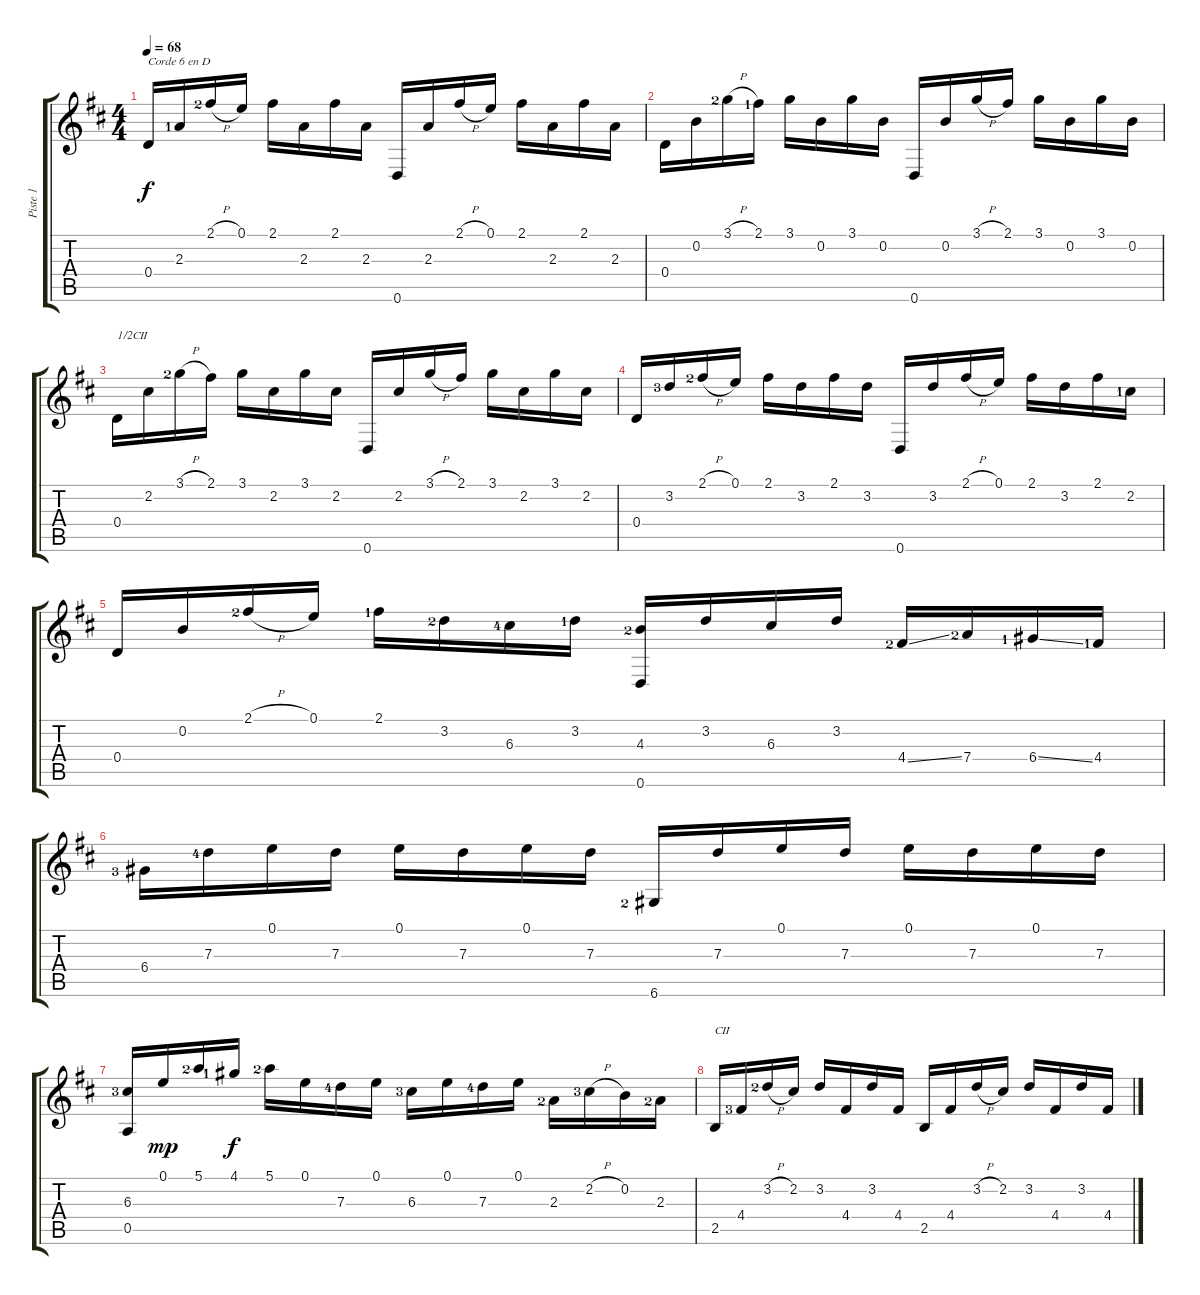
\track ("Piste 1" "Piste 1") {instrument acousticguitarnylon}
\staff {score tabs}
\tuning (E4 B3 G3 D3 A2 D2) {hide}
\ts (4 4)
\tempo 68
\clef g2
\ks d
0.4.16{txt "Corde 6 en D" dy f instrument acousticguitarnylon} 2.3{lf 2}.16 2.1{h lf 3}.16 0.1.16 2.1.16 2.3.16 2.1.16 2.3.16 0.6.16 2.3.16 2.1{h}.16 0.1.16 2.1.16 2.3.16 2.1.16 2.3.16 |
0.4.16 0.2.16 3.1{h lf 3}.16 2.1{lf 2}.16 3.1.16 0.2.16 3.1.16 0.2.16 0.6.16 0.2.16 3.1{h}.16 2.1.16 3.1.16 0.2.16 3.1.16 0.2.16 |
0.4.16{txt "1/2CII"} 2.2.16 3.1{h lf 3}.16 2.1.16 3.1.16 2.2.16 3.1.16 2.2.16 0.6.16 2.2.16 3.1{h}.16 2.1.16 3.1.16 2.2.16 3.1.16 2.2.16 |
0.4.16 3.2{lf 4}.16 2.1{h lf 3}.16 0.1.16 2.1.16 3.2.16 2.1.16 3.2.16 0.6.16 3.2.16 2.1{h}.16 0.1.16 2.1.16 3.2.16 2.1.16 2.2{lf 2}.16 |
0.4.16 0.2.16 2.1{h lf 3}.16 0.1.16 2.1{lf 2}.16 3.2{lf 3}.16 6.3{lf 5}.16 3.2{lf 2}.16 (4.3{lf 3} 0.6).16 3.2.16 6.3.16 3.2.16 4.4{ss lf 3}.16 7.4{lf 3}.16 6.4{ss lf 2}.16 4.4{lf 2}.16 |
6.4{lf 4}.16 7.3{lf 5}.16 0.1.16 7.3.16 0.1.16 7.3.16 0.1.16 7.3.16 6.6{lf 3}.16 7.3.16 0.1.16 7.3.16 0.1.16 7.3.16 0.1.16 7.3.16 |
(6.3{lf 4} 0.5).16 0.1.16{dy mp} 5.1{lf 3}.16 4.1{lf 2}.16{dy f} 5.1{lf 3}.16 0.1.16 7.3{lf 5}.16 0.1.16 6.3{lf 4}.16 0.1.16 7.3{lf 5}.16 0.1.16 2.3{lf 3}.16 2.2{h lf 4}.16 0.2.16 2.3{lf 3}.16 |
2.5.16{txt "CII"} 4.4{lf 4}.16 3.2{h lf 3}.16 2.2.16 3.2.16 4.4.16 3.2.16 4.4.16 2.5.16 4.4.16 3.2{h}.16 2.2.16 3.2.16 4.4.16 3.2.16 4.4.16
